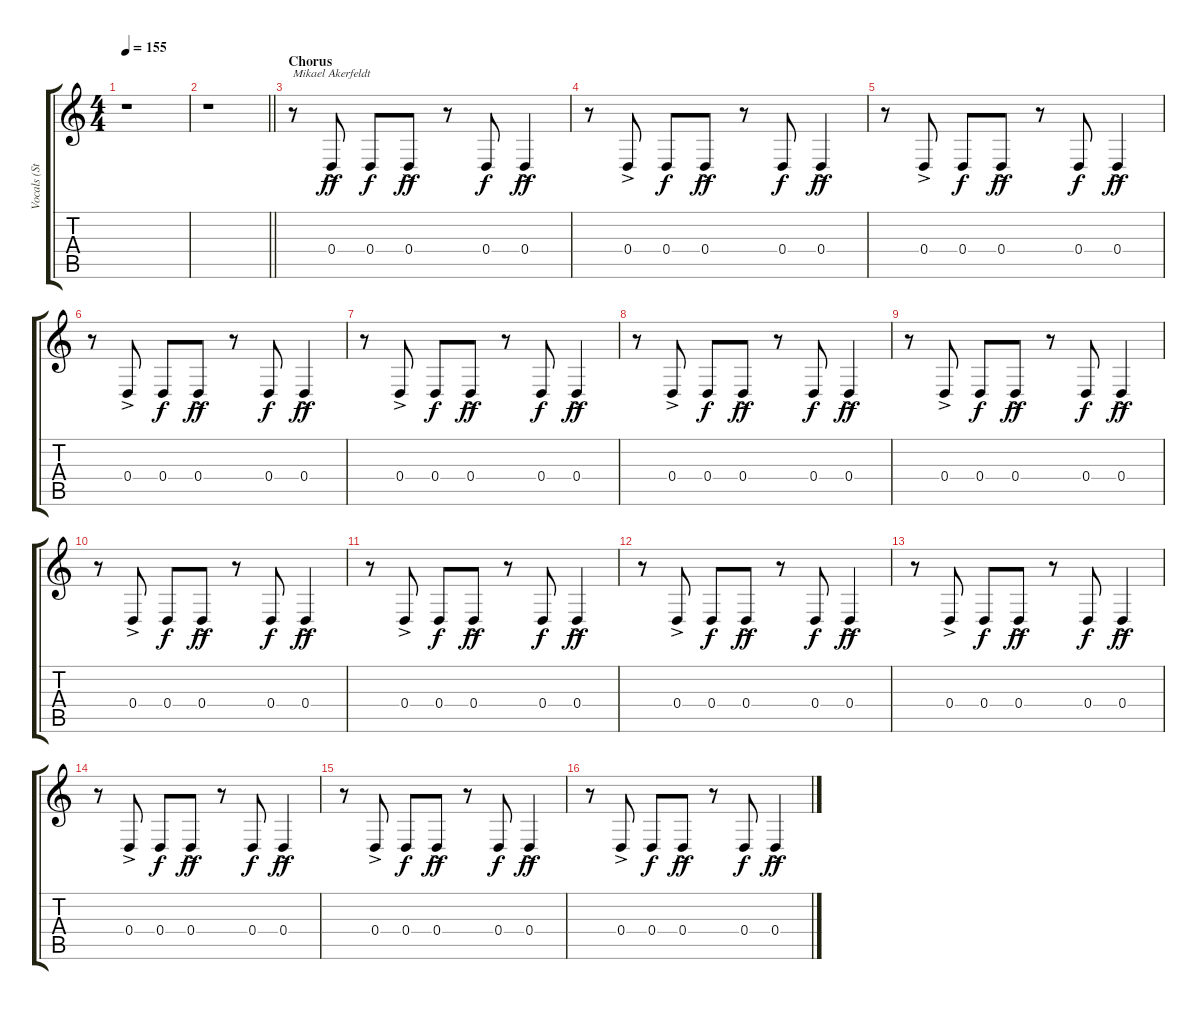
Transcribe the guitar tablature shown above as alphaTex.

\track ("Vocals (Steven Wilson+Mikael Akerfeldt)" "Vocals (St") {instrument trumpet}
\staff {score tabs}
\tuning (E4 B3 G3 D3 A2 D2) {hide}
\ts (4 4)
\tempo 155
\clef g2
\ks c
r.1{dy f} |
\barLineRight lightlight
r.1 |
\section ("" "Chorus")
r.8{txt "Mikael Akerfeldt"} 0.4{ac}.8{dy ff} 0.4.8{dy f} 0.4{ac}.8{dy ff} r.8 0.4.8{dy f} 0.4{ac}.4{dy ff} |
r.8 0.4{ac}.8 0.4.8{dy f} 0.4{ac}.8{dy ff} r.8 0.4.8{dy f} 0.4{ac}.4{dy ff} |
r.8 0.4{ac}.8 0.4.8{dy f} 0.4{ac}.8{dy ff} r.8 0.4.8{dy f} 0.4{ac}.4{dy ff} |
r.8 0.4{ac}.8 0.4.8{dy f} 0.4{ac}.8{dy ff} r.8 0.4.8{dy f} 0.4{ac}.4{dy ff} |
r.8 0.4{ac}.8 0.4.8{dy f} 0.4{ac}.8{dy ff} r.8 0.4.8{dy f} 0.4{ac}.4{dy ff} |
r.8 0.4{ac}.8 0.4.8{dy f} 0.4{ac}.8{dy ff} r.8 0.4.8{dy f} 0.4{ac}.4{dy ff} |
r.8 0.4{ac}.8 0.4.8{dy f} 0.4{ac}.8{dy ff} r.8 0.4.8{dy f} 0.4{ac}.4{dy ff} |
r.8 0.4{ac}.8 0.4.8{dy f} 0.4{ac}.8{dy ff} r.8 0.4.8{dy f} 0.4{ac}.4{dy ff} |
r.8 0.4{ac}.8 0.4.8{dy f} 0.4{ac}.8{dy ff} r.8 0.4.8{dy f} 0.4{ac}.4{dy ff} |
r.8 0.4{ac}.8 0.4.8{dy f} 0.4{ac}.8{dy ff} r.8 0.4.8{dy f} 0.4{ac}.4{dy ff} |
r.8 0.4{ac}.8 0.4.8{dy f} 0.4{ac}.8{dy ff} r.8 0.4.8{dy f} 0.4{ac}.4{dy ff} |
r.8 0.4{ac}.8 0.4.8{dy f} 0.4{ac}.8{dy ff} r.8 0.4.8{dy f} 0.4{ac}.4{dy ff} |
r.8 0.4{ac}.8 0.4.8{dy f} 0.4{ac}.8{dy ff} r.8 0.4.8{dy f} 0.4{ac}.4{dy ff} |
r.8 0.4{ac}.8 0.4.8{dy f} 0.4{ac}.8{dy ff} r.8 0.4.8{dy f} 0.4{ac}.4{dy ff}
